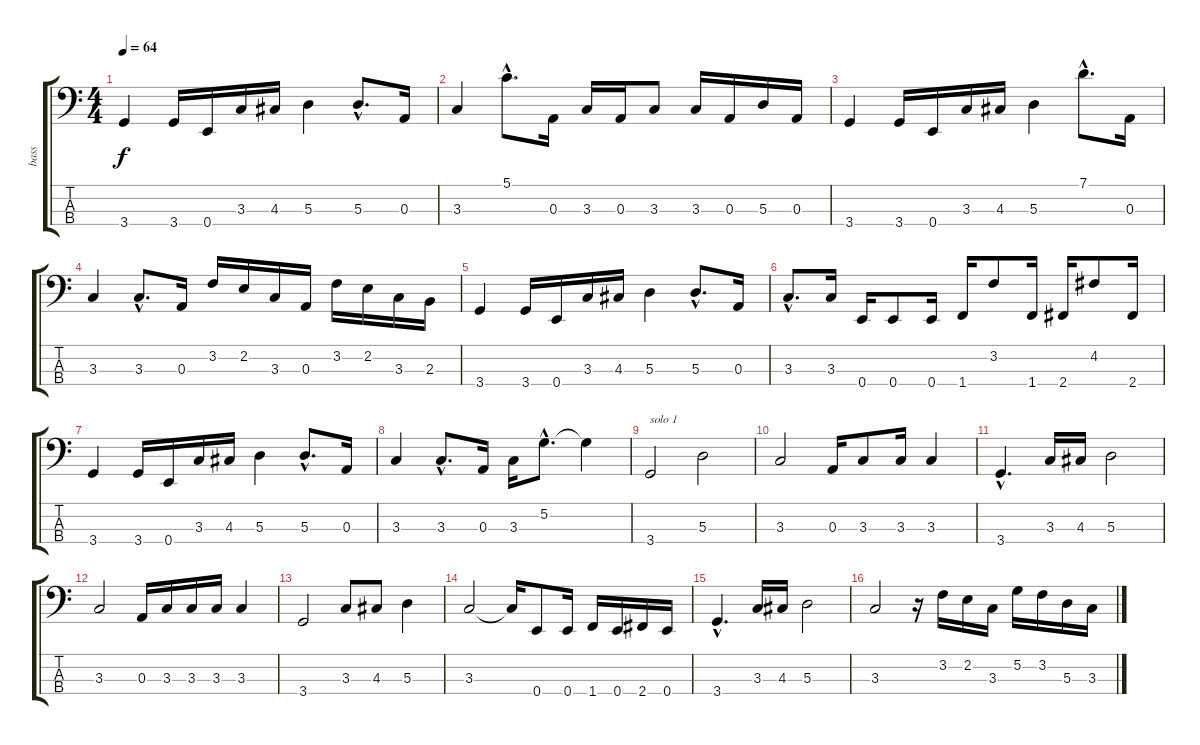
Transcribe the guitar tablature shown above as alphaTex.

\track ("bass" "bass") {instrument electricbassfinger}
\staff {score tabs}
\tuning (G2 D2 A1 E1) {hide}
\ts (4 4)
\tempo 64
\clef f4
\ks c
3.4.4{dy f} 3.4.16 0.4.16 3.3.16 4.3.16 5.3.4 5.3{hac}.8{d} 0.3.16 |
3.3.4 5.1{hac}.8{d} 0.3.16 3.3.16 0.3.16 3.3.8 3.3.16 0.3.16 5.3.16 0.3.16 |
3.4.4 3.4.16 0.4.16 3.3.16 4.3.16 5.3.4 7.1{hac}.8{d} 0.3.16 |
3.3.4 3.3{hac}.8{d} 0.3.16 3.2.16 2.2.16 3.3.16 0.3.16 3.2.16 2.2.16 3.3.16 2.3.16 |
3.4.4 3.4.16 0.4.16 3.3.16 4.3.16 5.3.4 5.3{hac}.8{d} 0.3.16 |
3.3{hac}.8{d} 3.3.16 0.4.16 0.4.8 0.4.16 1.4.16 3.2.8 1.4.16 2.4.16 4.2.8 2.4.16 |
3.4.4 3.4.16 0.4.16 3.3.16 4.3.16 5.3.4 5.3{hac}.8{d} 0.3.16 |
3.3.4 3.3{hac}.8{d} 0.3.16 3.3.16 5.2{hac}.8{d} 5.2{t}.4 |
3.4.2{txt "solo 1"} 5.3.2 |
3.3.2 0.3.16 3.3.8 3.3.16 3.3.4 |
3.4{hac}.4{d} 3.3.16 4.3.16 5.3.2 |
3.3.2 0.3.16 3.3.16 3.3.16 3.3.16 3.3.4 |
3.4.2 3.3.8 4.3.8 5.3.4 |
3.3.2 3.3{t}.16 0.4.8 0.4.16 1.4.16 0.4.16 2.4.16 0.4.16 |
3.4{hac}.4{d} 3.3.16 4.3.16 5.3.2 |
3.3.2 r.16 3.2.16 2.2.16 3.3.16 5.2.16 3.2.16 5.3.16 3.3.16
